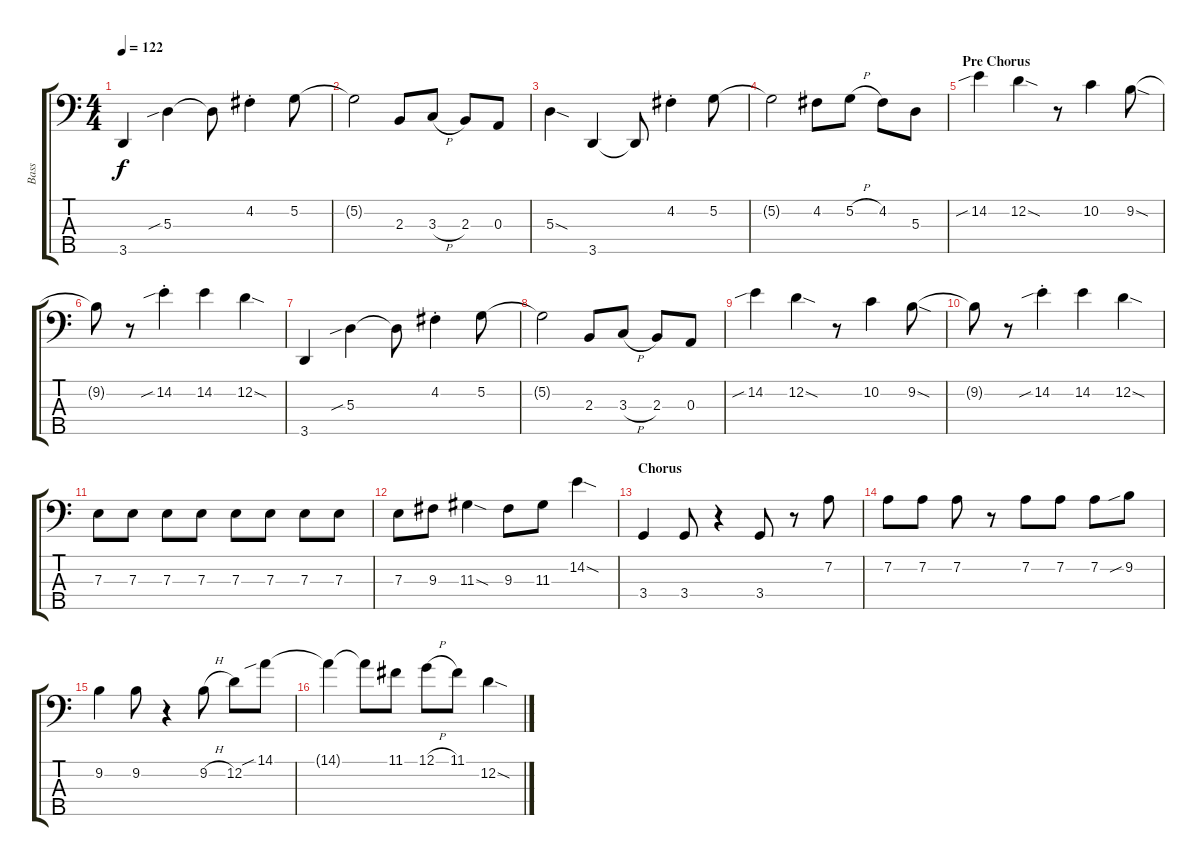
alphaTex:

\track ("Bass" "Bass") {instrument electricbassfinger}
\staff {score tabs}
\tuning (G2 D2 A1 E1 B0) {hide}
\ts (4 4)
\tempo 122
\clef f4
\ks c
3.5.4{dy f} 5.3{sib}.4 5.3{t}.8 4.2{st}.4 5.2.8 |
5.2{t}.2 2.3.8 3.3{h}.8 2.3.8 0.3.8 |
5.3{sod}.4 3.5.4 3.5{t}.8 4.2{st}.4 5.2.8 |
5.2{t}.2 4.2.8 5.2{h}.8 4.2.8 5.3.8 |
\section ("" "Pre Chorus")
14.2{sib}.4 12.2{sod}.4 r.8 10.2.4 9.2{sod}.8 |
9.2{t}.8 r.8 14.2{sib st}.4 14.2.4 12.2{sod}.4 |
3.5.4 5.3{sib}.4 5.3{t}.8 4.2{st}.4 5.2.8 |
5.2{t}.2 2.3.8 3.3{h}.8 2.3.8 0.3.8 |
14.2{sib}.4 12.2{sod}.4 r.8 10.2.4 9.2{sod}.8 |
9.2{t}.8 r.8 14.2{sib st}.4 14.2.4 12.2{sod}.4 |
7.3.8 7.3.8 7.3.8 7.3.8 7.3.8 7.3.8 7.3.8 7.3.8 |
7.3.8 9.3.8 11.3{sod}.4 9.3.8 11.3.8 14.2{sod}.4 |
\section ("" "Chorus")
3.4.4 3.4.8 r.4 3.4.8 r.8 7.2.8 |
7.2.8 7.2.8 7.2.8 r.8 7.2.8 7.2.8 7.2.8 9.2{sib}.8 |
9.2.4 9.2.8 r.4 9.2{h}.8 12.2.8 14.1{sib}.8 |
14.1{t}.4 14.1{t}.8 11.1.8 12.1{h}.8 11.1.8 12.2{sod}.4
